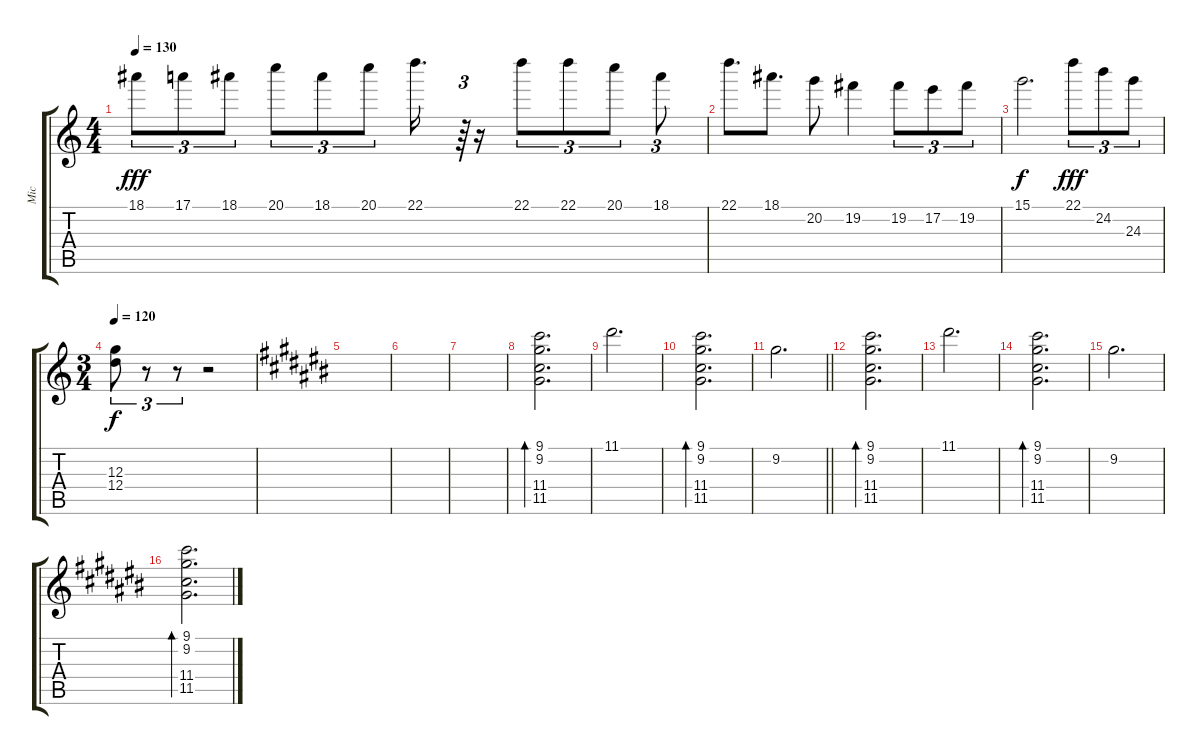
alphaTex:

\track ("Mic" "Mic") {instrument distortionguitar}
\staff {score tabs}
\tuning (E4 B3 G3 D3 A2 E2) {hide}
\ts (4 4)
\tempo 130
\clef g2
\ks c
18.1.8{tu (3 2) dy fff} 17.1.8{tu (3 2)} 18.1.8{tu (3 2)} 20.1.8{tu (3 2)} 18.1.8{tu (3 2)} 20.1.8{tu (3 2)} 22.1.16{d} r.64{tu (3 2)} r.16 22.1.8{tu (3 2)} 22.1.8{tu (3 2)} 20.1.8{tu (3 2)} 18.1.8{tu (3 2)} |
22.1.8{d} 18.1.8{d} 20.2.8 19.2.4 19.2.8{tu (3 2)} 17.2.8{tu (3 2)} 19.2.8{tu (3 2)} |
15.1.2{d dy f} 22.1.8{tu (3 2) dy fff} 24.2.8{tu (3 2)} 24.3.8{tu (3 2)} |
\ts (3 4)
\tempo 120
(12.3 12.4).8{tu (3 2) dy f} r.8{tu (3 2)} r.8{tu (3 2)} r.2 |
\ks c#
|
|
|
(9.1 9.2 11.4 11.5).2{d bd 120 instrument acousticguitarnylon} |
11.1.2{d} |
(9.1 9.2 11.4 11.5).2{d bd 120} |
\barLineRight lightlight
9.2.2{d} |
(9.1 9.2 11.4 11.5).2{d bd 120} |
11.1.2{d} |
(9.1 9.2 11.4 11.5).2{d bd 120} |
9.2.2{d} |
(9.1 9.2 11.4 11.5).2{d bd 120}
